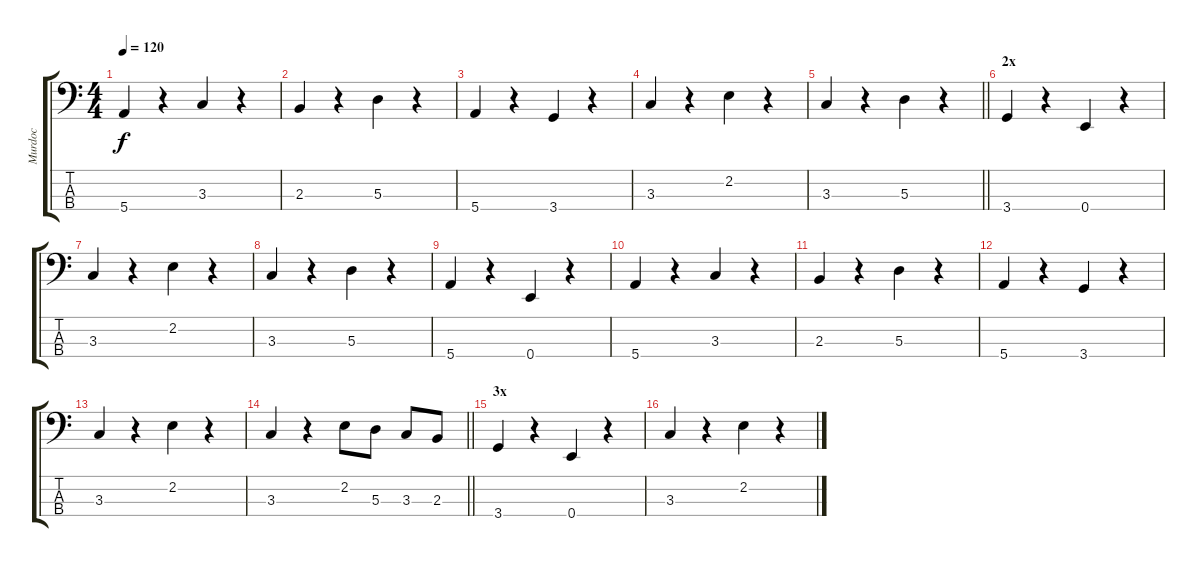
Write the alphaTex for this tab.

\track ("Murdoc" "Murdoc") {instrument electricbassfinger}
\staff {score tabs}
\tuning (G2 D2 A1 E1) {hide}
\ts (4 4)
\tempo 120
\clef f4
\ks c
5.4.4{dy f} r.4 3.3.4 r.4 |
2.3.4 r.4 5.3.4 r.4 |
5.4.4 r.4 3.4.4 r.4 |
3.3.4 r.4 2.2.4 r.4 |
\barLineRight lightlight
3.3.4 r.4 5.3.4 r.4 |
\section ("" "2х")
3.4.4 r.4 0.4.4 r.4 |
3.3.4 r.4 2.2.4 r.4 |
3.3.4 r.4 5.3.4 r.4 |
5.4.4 r.4 0.4.4 r.4 |
5.4.4 r.4 3.3.4 r.4 |
2.3.4 r.4 5.3.4 r.4 |
5.4.4 r.4 3.4.4 r.4 |
3.3.4 r.4 2.2.4 r.4 |
\barLineRight lightlight
3.3.4 r.4 2.2.8 5.3.8 3.3.8 2.3.8 |
\section ("" "3х")
3.4.4 r.4 0.4.4 r.4 |
3.3.4 r.4 2.2.4 r.4
